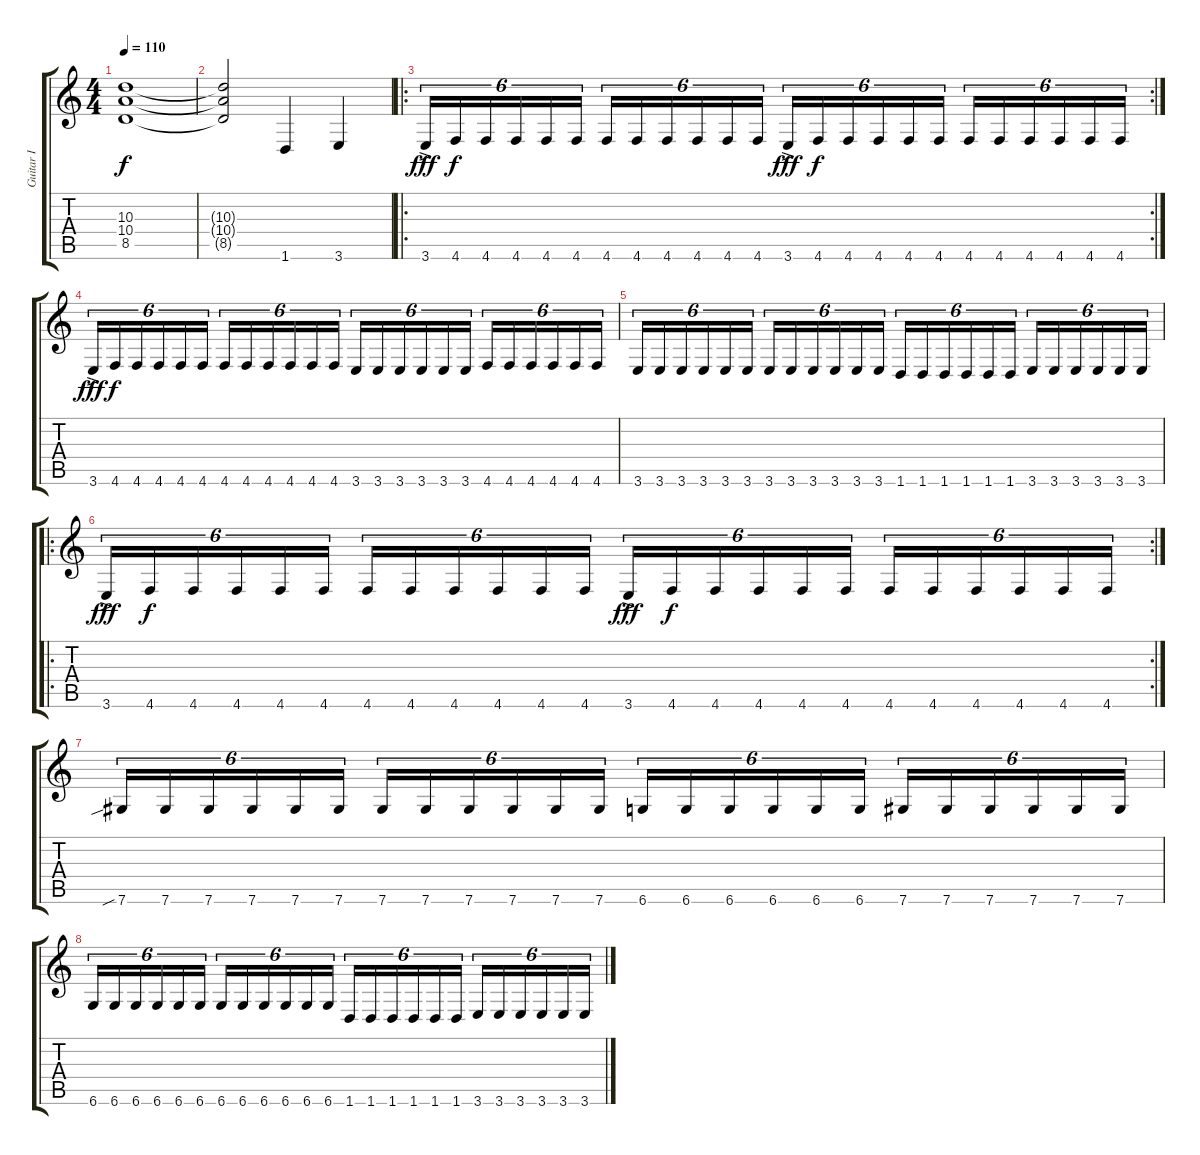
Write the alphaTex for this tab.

\track ("Guitar I" "Guitar I") {instrument distortionguitar}
\staff {score tabs}
\tuning (C4 Ab3 E3 B2 Gb2 Db2) {hide}
\ts (4 4)
\tempo 110
\clef g2
\ks c
(10.3 10.4 8.5).1{dy f} |
(10.3{t} 10.4{t} 8.5{t}).2 1.6.4 3.6.4 |
\ro
\rc 2
3.6{ac}.16{tu (6 4) dy fff} 4.6.16{tu (6 4) dy f} 4.6.16{tu (6 4)} 4.6.16{tu (6 4)} 4.6.16{tu (6 4)} 4.6.16{tu (6 4)} 4.6.16{tu (6 4)} 4.6.16{tu (6 4)} 4.6.16{tu (6 4)} 4.6.16{tu (6 4)} 4.6.16{tu (6 4)} 4.6.16{tu (6 4)} 3.6{ac}.16{tu (6 4) dy fff} 4.6.16{tu (6 4) dy f} 4.6.16{tu (6 4)} 4.6.16{tu (6 4)} 4.6.16{tu (6 4)} 4.6.16{tu (6 4)} 4.6.16{tu (6 4)} 4.6.16{tu (6 4)} 4.6.16{tu (6 4)} 4.6.16{tu (6 4)} 4.6.16{tu (6 4)} 4.6.16{tu (6 4)} |
3.6{ac}.16{tu (6 4) dy fff} 4.6.16{tu (6 4) dy f} 4.6.16{tu (6 4)} 4.6.16{tu (6 4)} 4.6.16{tu (6 4)} 4.6.16{tu (6 4)} 4.6.16{tu (6 4)} 4.6.16{tu (6 4)} 4.6.16{tu (6 4)} 4.6.16{tu (6 4)} 4.6.16{tu (6 4)} 4.6.16{tu (6 4)} 3.6.16{tu (6 4)} 3.6.16{tu (6 4)} 3.6.16{tu (6 4)} 3.6.16{tu (6 4)} 3.6.16{tu (6 4)} 3.6.16{tu (6 4)} 4.6.16{tu (6 4)} 4.6.16{tu (6 4)} 4.6.16{tu (6 4)} 4.6.16{tu (6 4)} 4.6.16{tu (6 4)} 4.6.16{tu (6 4)} |
3.6.16{tu (6 4)} 3.6.16{tu (6 4)} 3.6.16{tu (6 4)} 3.6.16{tu (6 4)} 3.6.16{tu (6 4)} 3.6.16{tu (6 4)} 3.6.16{tu (6 4)} 3.6.16{tu (6 4)} 3.6.16{tu (6 4)} 3.6.16{tu (6 4)} 3.6.16{tu (6 4)} 3.6.16{tu (6 4)} 1.6.16{tu (6 4)} 1.6.16{tu (6 4)} 1.6.16{tu (6 4)} 1.6.16{tu (6 4)} 1.6.16{tu (6 4)} 1.6.16{tu (6 4)} 3.6.16{tu (6 4)} 3.6.16{tu (6 4)} 3.6.16{tu (6 4)} 3.6.16{tu (6 4)} 3.6.16{tu (6 4)} 3.6.16{tu (6 4)} |
\ro
\rc 2
3.6{ac}.16{tu (6 4) dy fff} 4.6.16{tu (6 4) dy f} 4.6.16{tu (6 4)} 4.6.16{tu (6 4)} 4.6.16{tu (6 4)} 4.6.16{tu (6 4)} 4.6.16{tu (6 4)} 4.6.16{tu (6 4)} 4.6.16{tu (6 4)} 4.6.16{tu (6 4)} 4.6.16{tu (6 4)} 4.6.16{tu (6 4)} 3.6{ac}.16{tu (6 4) dy fff} 4.6.16{tu (6 4) dy f} 4.6.16{tu (6 4)} 4.6.16{tu (6 4)} 4.6.16{tu (6 4)} 4.6.16{tu (6 4)} 4.6.16{tu (6 4)} 4.6.16{tu (6 4)} 4.6.16{tu (6 4)} 4.6.16{tu (6 4)} 4.6.16{tu (6 4)} 4.6.16{tu (6 4)} |
7.6{sib}.16{tu (6 4)} 7.6.16{tu (6 4)} 7.6.16{tu (6 4)} 7.6.16{tu (6 4)} 7.6.16{tu (6 4)} 7.6.16{tu (6 4)} 7.6.16{tu (6 4)} 7.6.16{tu (6 4)} 7.6.16{tu (6 4)} 7.6.16{tu (6 4)} 7.6.16{tu (6 4)} 7.6.16{tu (6 4)} 6.6.16{tu (6 4)} 6.6.16{tu (6 4)} 6.6.16{tu (6 4)} 6.6.16{tu (6 4)} 6.6.16{tu (6 4)} 6.6.16{tu (6 4)} 7.6.16{tu (6 4)} 7.6.16{tu (6 4)} 7.6.16{tu (6 4)} 7.6.16{tu (6 4)} 7.6.16{tu (6 4)} 7.6.16{tu (6 4)} |
6.6.16{tu (6 4)} 6.6.16{tu (6 4)} 6.6.16{tu (6 4)} 6.6.16{tu (6 4)} 6.6.16{tu (6 4)} 6.6.16{tu (6 4)} 6.6.16{tu (6 4)} 6.6.16{tu (6 4)} 6.6.16{tu (6 4)} 6.6.16{tu (6 4)} 6.6.16{tu (6 4)} 6.6.16{tu (6 4)} 1.6.16{tu (6 4)} 1.6.16{tu (6 4)} 1.6.16{tu (6 4)} 1.6.16{tu (6 4)} 1.6.16{tu (6 4)} 1.6.16{tu (6 4)} 3.6.16{tu (6 4)} 3.6.16{tu (6 4)} 3.6.16{tu (6 4)} 3.6.16{tu (6 4)} 3.6.16{tu (6 4)} 3.6.16{tu (6 4)}
